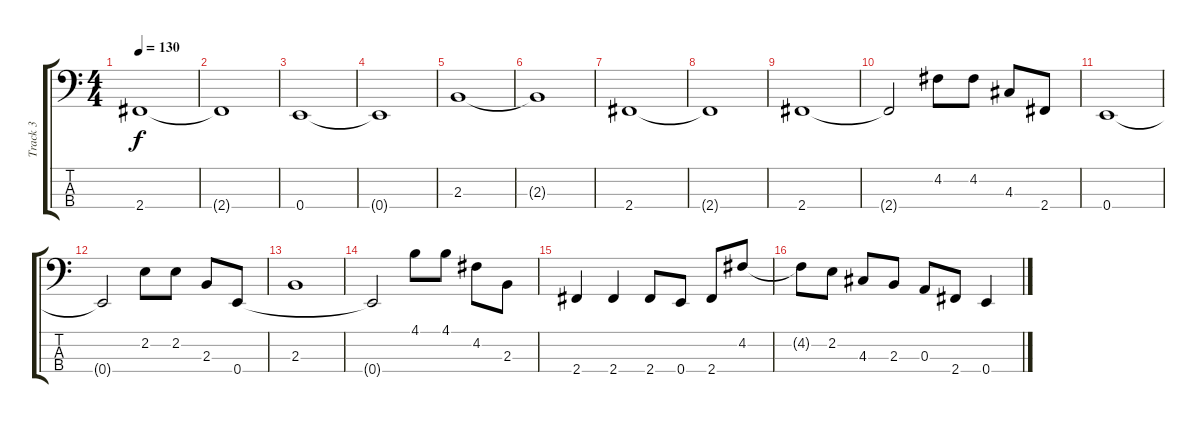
\track ("Track 3" "Track 3") {instrument electricbasspick}
\staff {score tabs}
\tuning (G2 D2 A1 E1) {hide}
\ts (4 4)
\tempo 130
\clef f4
\ks c
2.4.1{dy f instrument electricbasspick} |
2.4{t}.1 |
0.4.1 |
0.4{t}.1 |
2.3.1 |
2.3{t}.1 |
2.4.1 |
2.4{t}.1 |
2.4.1 |
2.4{t}.2 4.2.8 4.2.8 4.3.8 2.4.8 |
0.4.1 |
0.4{t}.2 2.2.8 2.2.8 2.3.8 0.4.8 |
2.3.1 |
0.4{t}.2 4.1.8 4.1.8 4.2.8 2.3.8 |
2.4.4 2.4.4 2.4.8 0.4.8 2.4.8 4.2.8 |
4.2{t}.8 2.2.8 4.3.8 2.3.8 0.3.8 2.4.8 0.4.4
